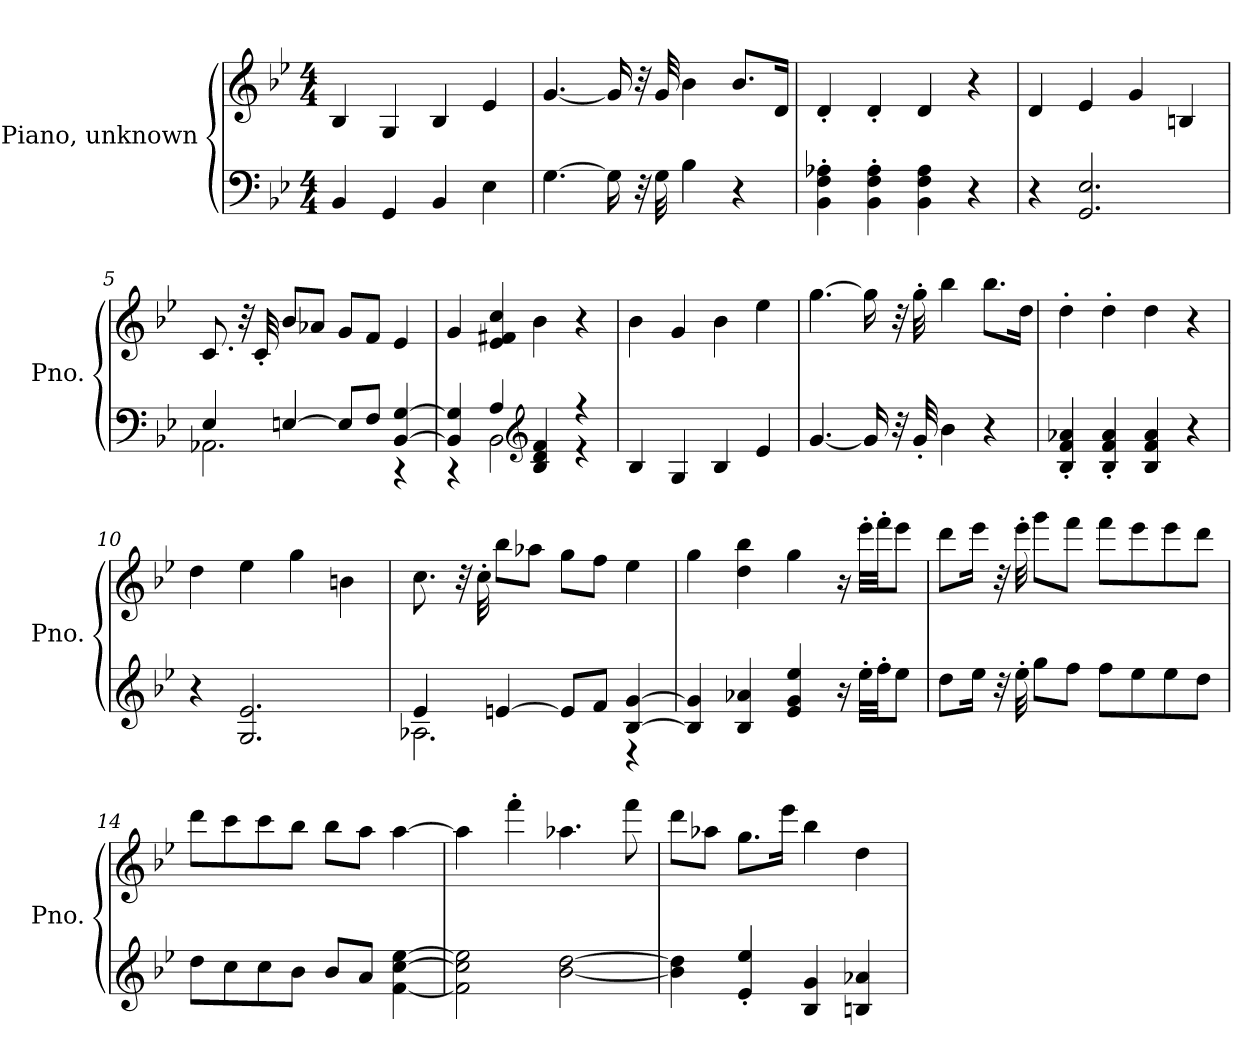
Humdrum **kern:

**kern	**kern
*part1	*part1
*staff2	*staff1
*I"Piano, unknown	*
*I'Pno.	*
*clefF4	*clefG2
*k[b-e-]	*k[b-e-]
*M4/4	*M4/4
*MM120	*MM120
=1	=1
4BB-/	4B-/
4GG/	4G/
4BB-/	4B-/
4E-\	4e-/
=2	=2
[4.G\	[4.g/
16G\]	16g/]
32r	32r
32G\	32g/
4B-\	4b-\
4r	8.b-/L
.	16d/Jk
=3	=3
4BB-\' 4F\' 4A-X\'	4d'/
4BB-\' 4F\' 4A-\'	4d'/
4BB-\ 4F\ 4A-\	4d/
4r	4r
=4	=4
4r	4d/
2.GG/ 2.E-/	4e-/
.	4g/
.	4Bn/
=5	=5
*^	*
4E-/	2.AA-X\	8.c/
.	.	32r
.	.	32c'/
[4En/	.	8b-/L
.	.	8a-X/J
8E/L]	.	8g/L
8F/J	.	8f/J
[4BB-/ [4G/	4r	4e-/
!!LO:LB:g=z
=6	=6	=6
4BB-/] 4G/]	4r	4g/
4A/	2BB-\	4e-/ 4f#X/ 4cc/
*clefG2	*	*
4B-/ 4d/ 4f/	.	4b-\
4r	4r	4r
*v	*v	*
=7	=7
4B-/	4b-\
4G/	4g/
4B-/	4b-\
4e-/	4ee-\
=8	=8
[4.g/	[4.gg\
16g/]	16gg\]
32r	32r
32g'/	32gg'\
4b-\	4bb-\
4r	8.bb-\L
.	16dd\Jk
=9	=9
4B-/' 4f/' 4a-X/'	4dd'\
4B-/' 4f/' 4a-/'	4dd'\
4B-/ 4f/ 4a-/	4dd\
4r	4r
=10	=10
4r	4dd\
2.G/ 2.e-/	4ee-\
.	4gg\
.	4bn\
!!LO:LB:g=z
=11	=11
*^	*
4e-/	2.A-X\	8.cc\
.	.	32r
.	.	32cc'\
[4en/	.	8bb-\L
.	.	8aa-X\J
8e/L]	.	8gg\L
8f/J	.	8ff\J
[4B-/ [4g/	4r	4ee-\
*v	*v	*
=12	=12
4B-/] 4g/]	4gg\
4B-/ 4a-X/	4dd\ 4bb-\
4e-/ 4g/ 4ee-/	4gg\
16r	16r
32ee-'\LLL	32eee-'\LLL
32ff'\JJ	32fff'\JJ
8ee-\J	8eee-\J
=13	=13
8dd\L	8ddd\L
16ee-\Jk	16eee-\Jk
32r	32r
32ee-'\	32eee-'\
8gg\L	8ggg\L
8ff\J	8fff\J
8ff\L	8fff\L
8ee-\	8eee-\
8ee-\	8eee-\
8dd\J	8ddd\J
=14	=14
8dd\L	8ddd\L
8cc\	8ccc\
8cc\	8ccc\
8b-\J	8bb-\J
8b-/L	8bb-\L
8a/J	8aa\J
[4f\ [4cc\ [4ee-\	[4aa\
!!LO:LB:g=z
=15	=15
2f\] 2cc\] 2ee-\]	4aa\]
.	4fff'\
[2b-\ [2dd\	4.aa-X\
.	8fff\
=16	=16
4b-\] 4dd\]	8ddd\L
.	8aa-X\J
4e-/' 4ee-/'	8.gg\L
.	16eee-\Jk
4B-/ 4g/	4bb-\
4Bn/ 4a-X/	4dd\
=	=
*-	*-
